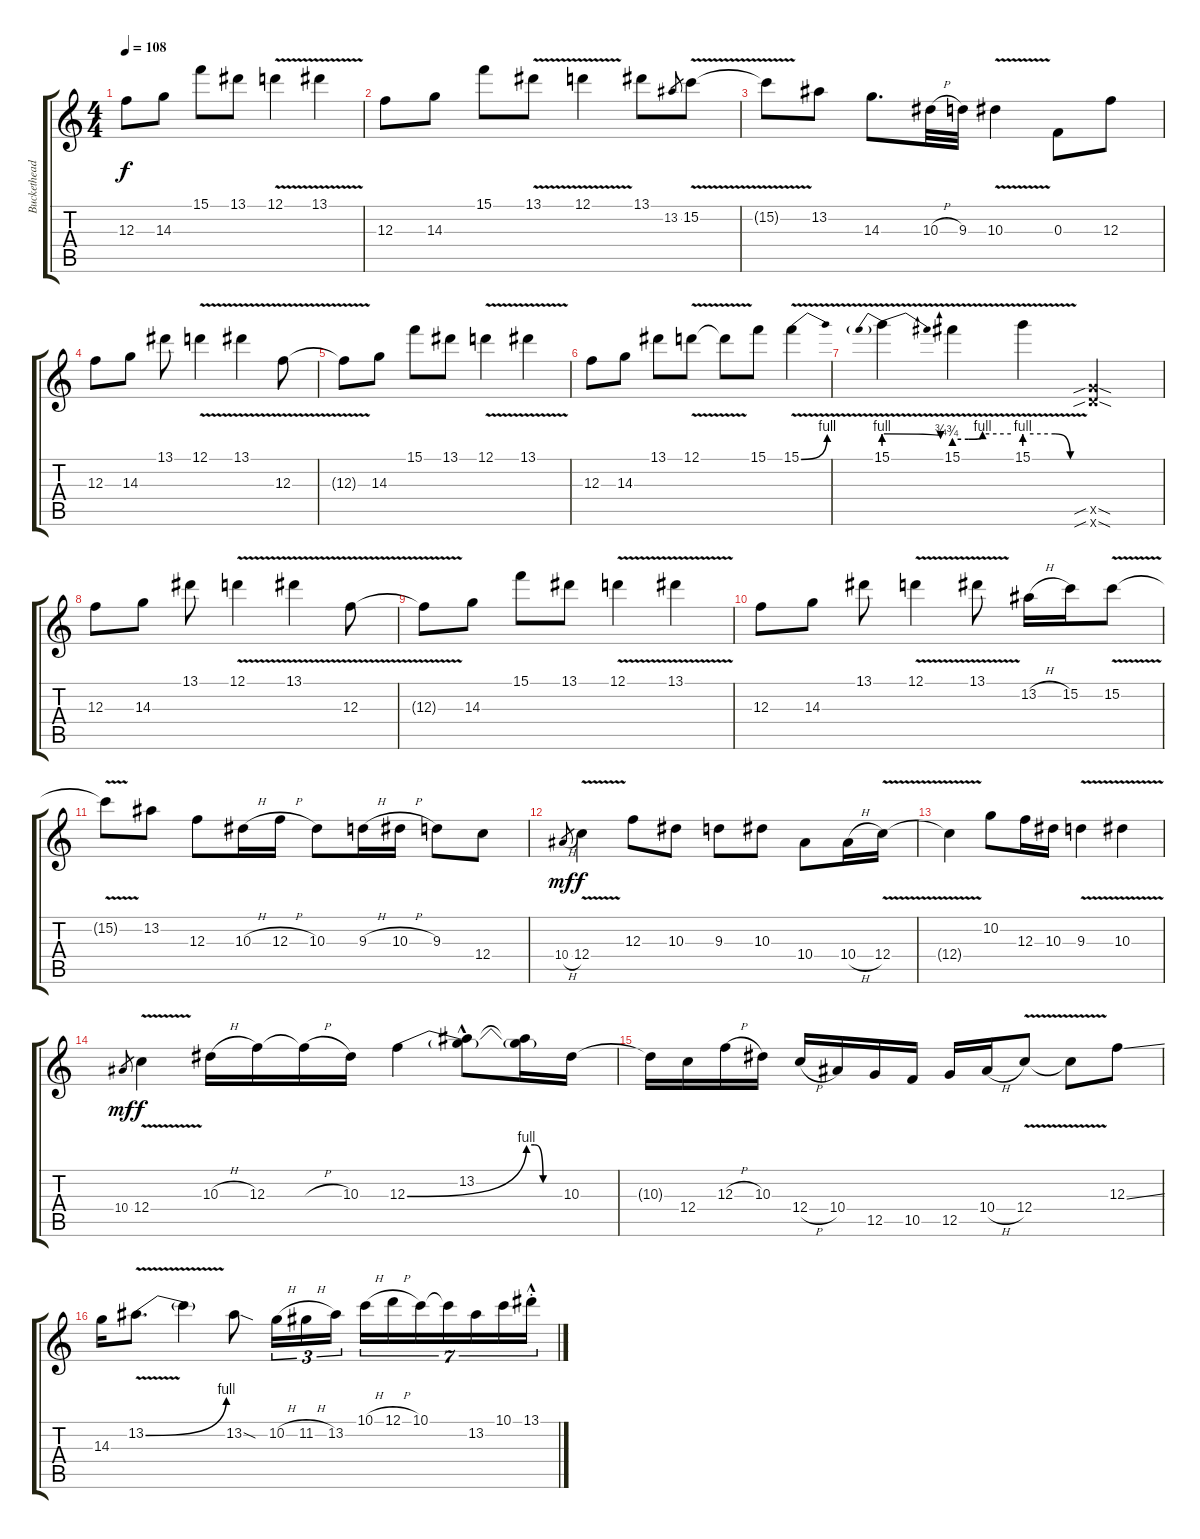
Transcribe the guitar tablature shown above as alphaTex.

\track ("Buckethead" "Buckethead") {instrument distortionguitar}
\staff {score tabs}
\tuning (D4 A3 F3 C3 G2 D2) {hide}
\ts (4 4)
\tempo 108
\clef g2
\ks c
12.3{t}.8{dy f} 14.3.8 15.1.8 13.1.8 12.1{v}.4 13.1{v}.4 |
12.3.8 14.3.8 15.1.8 13.1{v}.8 12.1{v}.4 13.1.8 13.2.8{gr} 15.2{v}.8 |
15.2{t}.8 13.2.8 14.3.8{d} 10.3{h}.32 9.3.32 10.3{v}.4 0.3.8 12.3.8 |
12.3.8 14.3.8 13.1.8 12.1{v}.4 13.1{v}.4 12.3{v}.8 |
12.3{t}.8 14.3.8 15.1.8 13.1.8 12.1{v}.4 13.1{v}.4 |
12.3.8 14.3.8 13.1.8 12.1{v}.8 12.1{t}.8 15.1.8 15.1{be (bend 0 0 60 4) v}.4 |
15.1{be (prebendrelease 0 4 60 3) v}.4 15.1{be (custom 0 3 15 3 30 4 60 4) v}.4 15.1{be (custom 0 4 30 4 45 0 60 0) v}.4 (12.5{sib sod x} 12.6{sib sod x}).4 |
12.3.8 14.3.8 13.1.8 12.1{v}.4 13.1{v}.4 12.3{v}.8 |
12.3{v t}.8 14.3.8 15.1.8 13.1.8 12.1{v}.4 13.1{v}.4 |
12.3.8 14.3.8 13.1.8 12.1{v}.4 13.1{v}.8 13.2{h}.16 15.2.16 15.2{v}.8 |
15.2{t}.8 13.2.8 12.3.8 10.3{h}.16 12.3{h}.16 10.3.8 9.3{h}.16 10.3{h}.16 9.3.8 12.4.8 |
10.4{h}.8{gr dy mf} 12.4{v}.4{dy f} 12.3.8 10.3.8 9.3.8 10.3.8 10.4.8 10.4{h}.16 12.4{v}.16 |
12.4{t}.4 10.2.8 12.3.16 10.3.16 9.3{v}.4 10.3{v}.4 |
10.4.8{gr dy mf} 12.4{v}.4{dy f} 10.3{h}.16 12.3.16 12.3{h t}.16 10.3.16 12.3{be (bend 0 0 60 4)}.4 (13.2{hac} 12.3{t}).8 (13.2{t} 12.3{be (custom 0 4 15 4 30 0 60 0) t}).16 10.3.16 |
10.3{t}.16 12.4.16 12.3{h}.16 10.3.16 12.4{h}.16 10.4.16 12.5.16 10.5.16 12.5.16 10.4{h}.16 12.4{v}.8 12.4{t}.8 12.3{ss}.8 |
14.3.16 13.2{be (bend 0 0 60 4) v}.8{d} 13.2{t}.4 13.2{sod}.8 10.2{h}.16{tu (3 2)} 11.2{h}.16{tu (3 2)} 13.2.16{tu (3 2)} 10.1{h}.16{tu (7 4)} 12.1{h}.16{tu (7 4)} 10.1.16{tu (7 4)} 10.1{t}.16{tu (7 4)} 13.2.16{tu (7 4)} 10.1.16{tu (7 4)} 13.1{hac st}.16{tu (7 4)}
